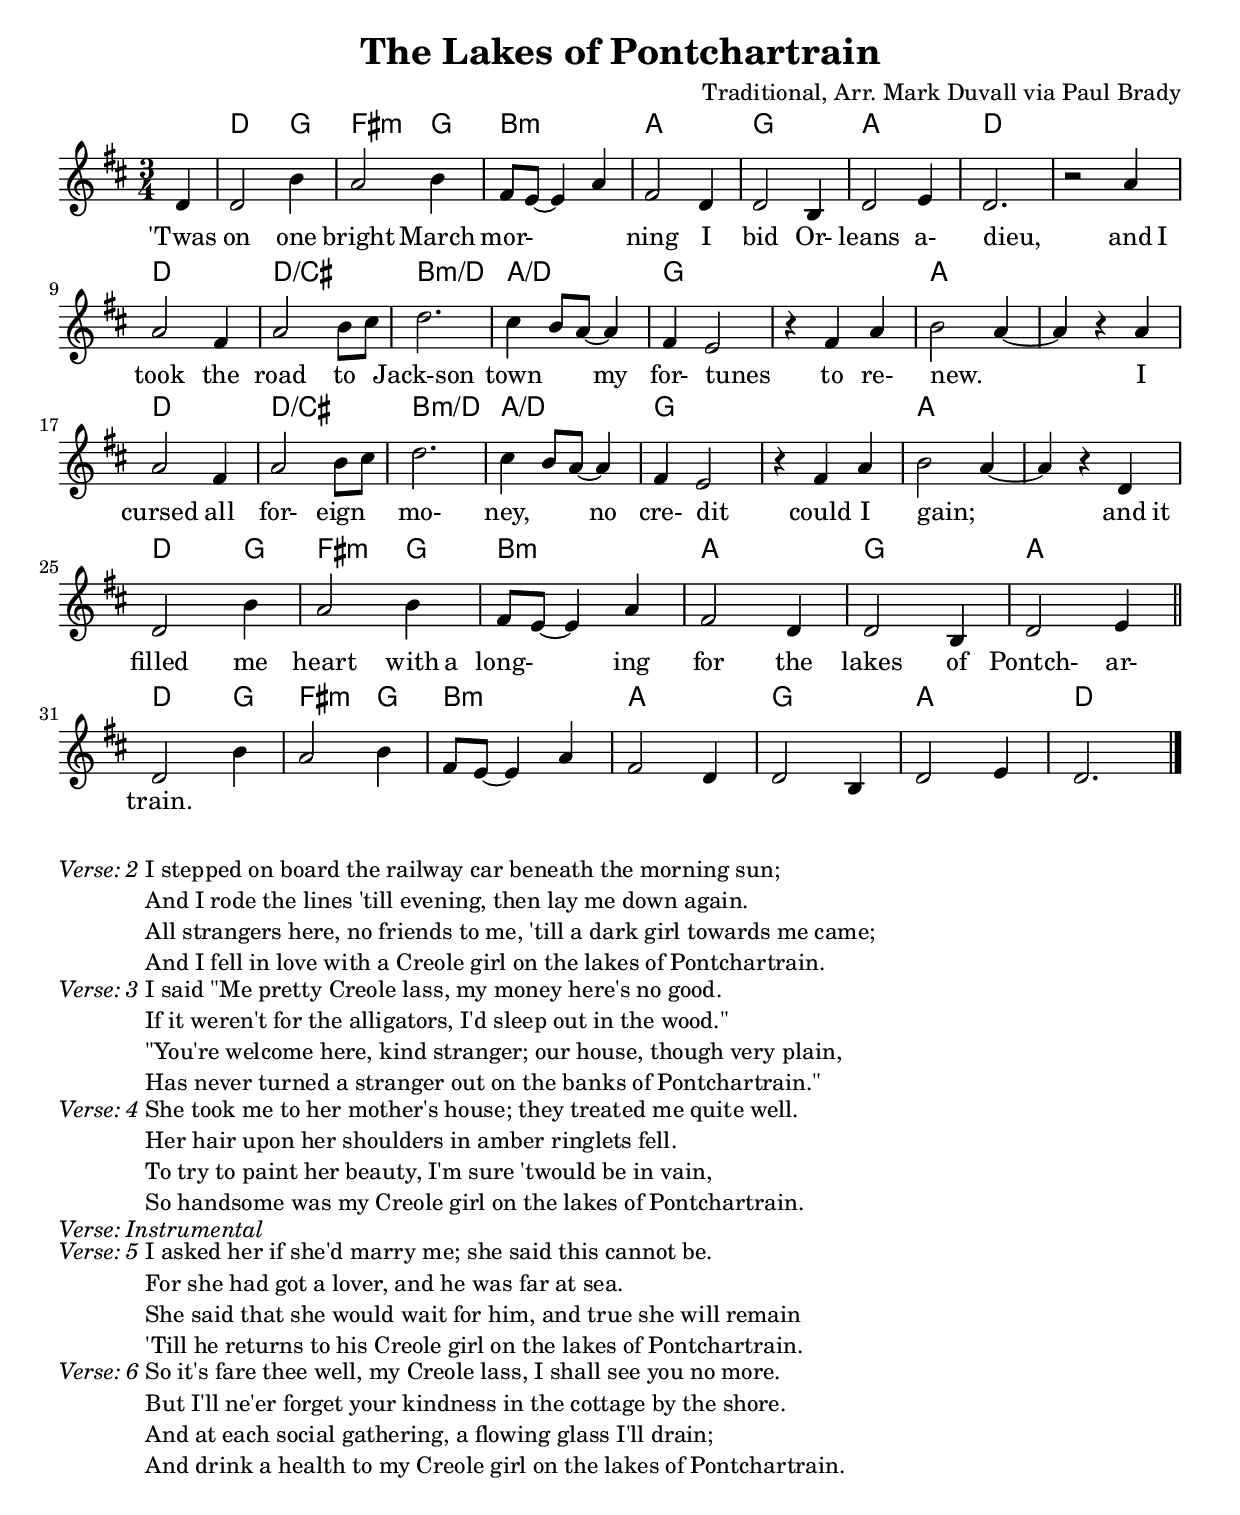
\version "2.16.2"
\language "english"


%% Copyright (C) 2016 Mark J. Duvall
%% 
%%     This program is free software: you can redistribute it and/or modify
%%     it under the terms of the GNU General Public License as published by
%%     the Free Software Foundation, either version 3 of the License, or
%%     (at your option) any later version.
%% 
%%     This program is distributed in the hope that it will be useful,
%%     but WITHOUT ANY WARRANTY; without even the implied warranty of
%%     MERCHANTABILITY or FITNESS FOR A PARTICULAR PURPOSE.  See the
%%     GNU General Public License for more details.
%% 
%%     You should have received a copy of the GNU General Public License
%%     along with this program.  If not, see <http://www.gnu.org/licenses/>.


\paper { page-count = #1 }
\layout { indent = 0\cm }


%% header
\header {
title = "The Lakes of Pontchartrain"
%subtitle = ""
%subsubtitle = ""
composer = "Traditional, Arr. Mark Duvall via Paul Brady"
%arranger = ""
%opus = ""
}


%% melody
lakes_melody = \relative d' {
\time 3/4
\key d \major
  
  \partial 1 d4 |
  d2 b'4 | a2 b4 | fs8 e8~ e4 a4 | fs2 d4 | d2 b4 | d2 e4 | d2. | r2 a'4 | \break
  a2 fs4 | a2 b8 cs8 | d2. | cs4 b8 a8~ a4 | fs4 e2 | r4 fs4 a4 | b2 a4~ | a4 r4 a4 | \break
  a2 fs4 | a2 b8 cs8 | d2. | cs4 b8 a8~ a4 | fs4 e2 | r4 fs4 a4 | b2 a4~ | a4 r4 d,4 | \break
  d2 b'4 | a2 b4 | fs8 e8~ e4 a4 | fs2 d4 | d2 b4 | d2 e4 | \bar "||" \break
  %{4-bar tag starts here%} d2 b'4 | a2 b4 | fs8 e8~ e4 a4 | fs2 d4 | d2 b4 | d2 e4 | d2. \bar "|."
  
}  % end \relative


%% chords
lakes_chords = \chordmode {
\time 3/4
%\set majorSevenSymbol = \markup { Maj7 }
  \partial 4 s4 |
  d2 g4 | fs2:m g4 | b2.:m | a2. | g2. | a2. | d2. | s2. |
  d2. | d2.:/cs | b2.:m/d | a2.:/d | g2. | s2. | a2. | s2. |
  d2. | d2.:/cs | b2.:m/d | a2.:/d | g2. | s2. | a2. | s2. |
  d2 g4 | fs2:m g4 | b2.:m | a2. | g2. | a2. || 
  %{4-bar tag starts here%} d2 g4 | fs2:m g4 | b2.:m | a2. | g2. | a2. | d2. % |.
} % end \chords


%% lyrics
% first verse
lakes_verse_one = \lyricmode {
%\once \override LyricText.self-alignment-X=#CENTER
\time 3/4
  \partial 4 'Twas4 |
  on2 one4 | bright2 March4 | mor-2. | ning2 I4 | bid2 Or-4 | leans2 a-4 | dieu,2. | _2 and8 I8 |
  took2 the4 | road2 to4 | Jack-son2. | town2 my4 | for-4 tunes2 | _4 to4 re-4 | new.2. | _2 I4 |
  cursed2 all4 | for-2 eign4 | mo-2. | ney,2 no4 | cre-4 dit2 | _4 could4 I4 | gain;2. | _2 and8 it8 |
  filled2 me4 | heart2 with8 a8 | long-2 ing4 | for2 the4 | lakes2 of4 | Pontch-2 ar-4 |
  train.2. | % 4-bar tag
} % end \lyrics
% additional verses
lakes_verse_two = \markup {
  \italic{ Verse: 2 }
  \wordwrap-string #"
  
  I stepped on board the railway car beneath the morning sun;

  And I rode the lines 'till evening, then lay me down again.
  
  All strangers here, no friends to me, 'till a dark girl towards me came; 
  
  And I fell in love with a Creole girl on the lakes of Pontchartrain.
  
  "
} % end \markup
lakes_verse_three = \markup {
  \italic{ Verse: 3 }
  \wordwrap-string #"
  
  I said \"Me pretty Creole lass, my money here's no good.
  
  If it weren't for the alligators, I'd sleep out in the wood.\"
  
  \"You're welcome here, kind stranger; our house, though very plain,
  
  Has never turned a stranger out on the banks of Pontchartrain.\"
  
  "
} % end \markup
lakes_verse_four = \markup {
  \italic{ Verse: 4 }
  \wordwrap-string #"
  
  She took me to her mother's house; they treated me quite well.
  
  Her hair upon her shoulders in amber ringlets fell.
  
  To try to paint her beauty, I'm sure 'twould be in vain,
  
  So handsome was my Creole girl on the lakes of Pontchartrain.
  
  "
} % end \markup
lakes_verse_instrumental = \markup {
  \italic { Verse: Instrumental }
} % end \markup
lakes_verse_five = \markup {
  \italic{ Verse: 5 }
  \wordwrap-string #"
  
  I asked her if she'd marry me; she said this cannot be.
  
  For she had got a lover, and he was far at sea.
  
  She said that she would wait for him, and true she will remain
  
  'Till he returns to his Creole girl on the lakes of Pontchartrain.
  
  "
} % end \markup
lakes_verse_six = \markup {
  \italic{ Verse: 6 }
  \wordwrap-string #"
  
  So it's fare thee well, my Creole lass, I shall see you no more.
  
  But I'll ne'er forget your kindness in the cottage by the shore.
  
  And at each social gathering, a flowing glass I'll drain;
  
  And drink a health to my Creole girl on the lakes of Pontchartrain.
  
  "
} % end \markup


%% MAIN
% set on staff:
\score {
  <<
    \new ChordNames {\lakes_chords }
    \new Staff { \lakes_melody }
    \new Lyrics { \lakes_verse_one }
  >>
}  %end \score
%% a bit of whitespace
%\markup{ \column{ \vspace #2.0 } }
% additional verses below:
\lakes_verse_two
\lakes_verse_three
\lakes_verse_four
\lakes_verse_instrumental
\lakes_verse_five
\lakes_verse_six


%% all pau!   )
